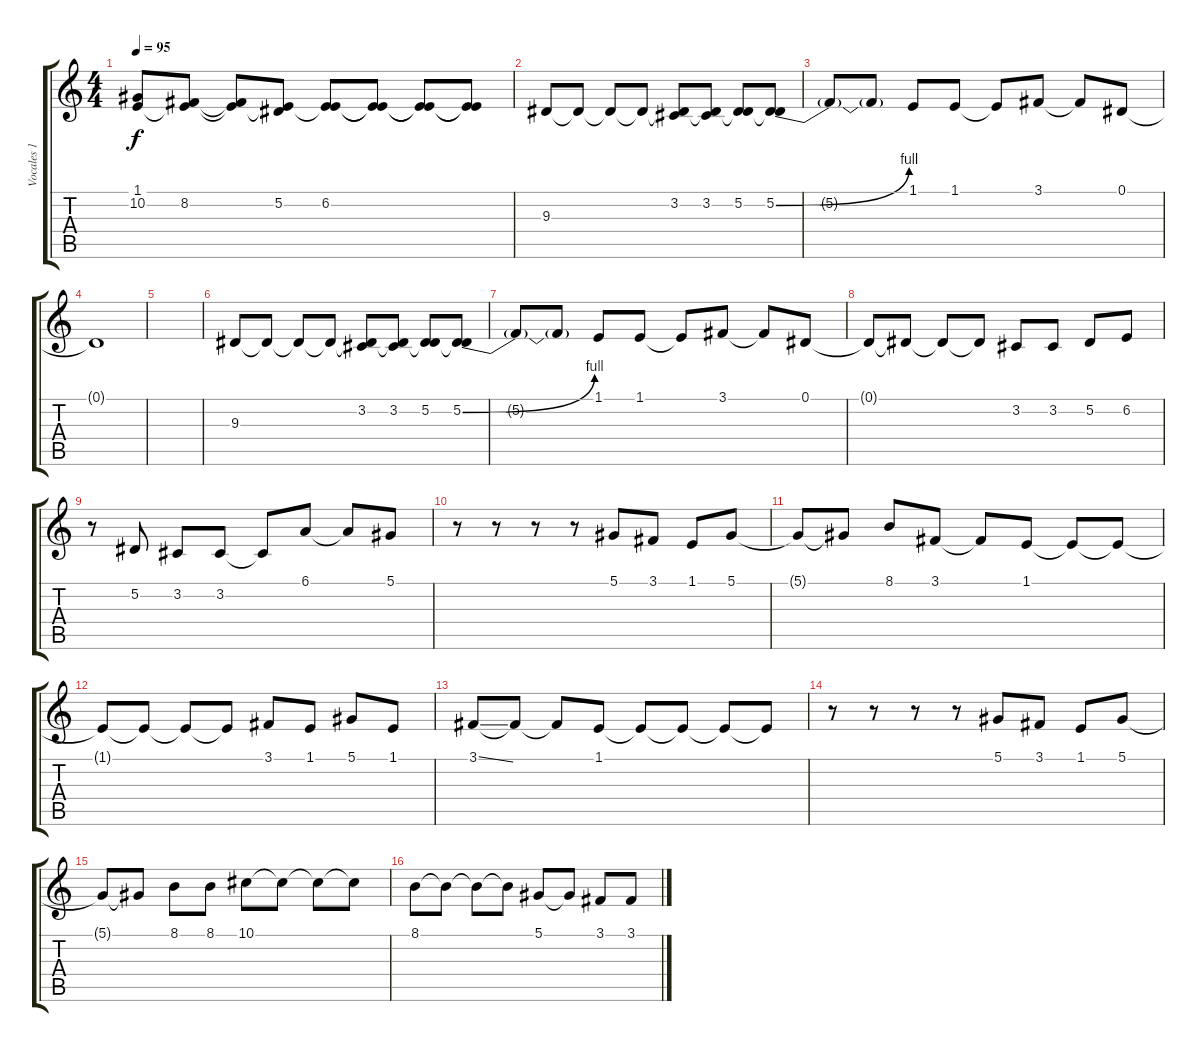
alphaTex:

\track ("Vocales 1" "Vocales 1") {instrument acousticgrandpiano}
\staff {score tabs}
\tuning (Eb4 Bb3 Gb3 Db3 Ab2 Db2) {hide}
\ts (4 4)
\tempo 95
\clef g2
\ks c
(1.1{t} 10.2{t}).8{dy f} (1.1{t} 8.2).8 (1.1{t} 8.2{t}).8 (1.1{t} 5.2).8 (1.1{t} 6.2).8 (1.1{t} 6.2{t}).8 (1.1{t} 6.2{t}).8 (1.1{t} 6.2{t}).8 |
9.3.8 9.3{t}.8 9.3{t}.8 9.3{t}.8 (3.2 9.3{t}).8 (3.2 9.3{t}).8 (5.2 9.3{t}).8 (5.2{be (bend 0 0 60 4)} 9.3{t}).8 |
5.2{t}.8 5.2{t}.8 1.1.8 1.1.8 1.1{t}.8 3.1.8 3.1{t}.8 0.1.8 |
0.1{t}.1 |
|
9.3.8 9.3{t}.8 9.3{t}.8 9.3{t}.8 (3.2 9.3{t}).8 (3.2 9.3{t}).8 (5.2 9.3{t}).8 (5.2{be (bend 0 0 60 4)} 9.3{t}).8 |
5.2{t}.8 5.2{t}.8 1.1.8 1.1.8 1.1{t}.8 3.1.8 3.1{t}.8 0.1.8 |
0.1{t}.8 0.1{t}.8 0.1{t}.8 0.1{t}.8 3.2.8 3.2.8 5.2.8 6.2.8 |
r.8 5.2.8 3.2.8 3.2.8 3.2{t}.8 6.1.8 6.1{t}.8 5.1.8 |
r.8 r.8 r.8 r.8 5.1.8 3.1.8 1.1.8 5.1.8 |
5.1{t}.8 5.1{t}.8 8.1.8 3.1.8 3.1{t}.8 1.1.8 1.1{t}.8 1.1{t}.8 |
1.1{t}.8 1.1{t}.8 1.1{t}.8 1.1{t}.8 3.1.8 1.1.8 5.1.8 1.1.8 |
3.1{ss}.8 3.1{t}.8 3.1{t}.8 1.1.8 1.1{t}.8 1.1{t}.8 1.1{t}.8 1.1{t}.8 |
r.8 r.8 r.8 r.8 5.1.8 3.1.8 1.1.8 5.1.8 |
5.1{t}.8 5.1{t}.8 8.1.8 8.1.8 10.1.8 10.1{t}.8 10.1{t}.8 10.1{t}.8 |
8.1.8 8.1{t}.8 8.1{t}.8 8.1{t}.8 5.1.8 5.1{t}.8 3.1.8 3.1.8
